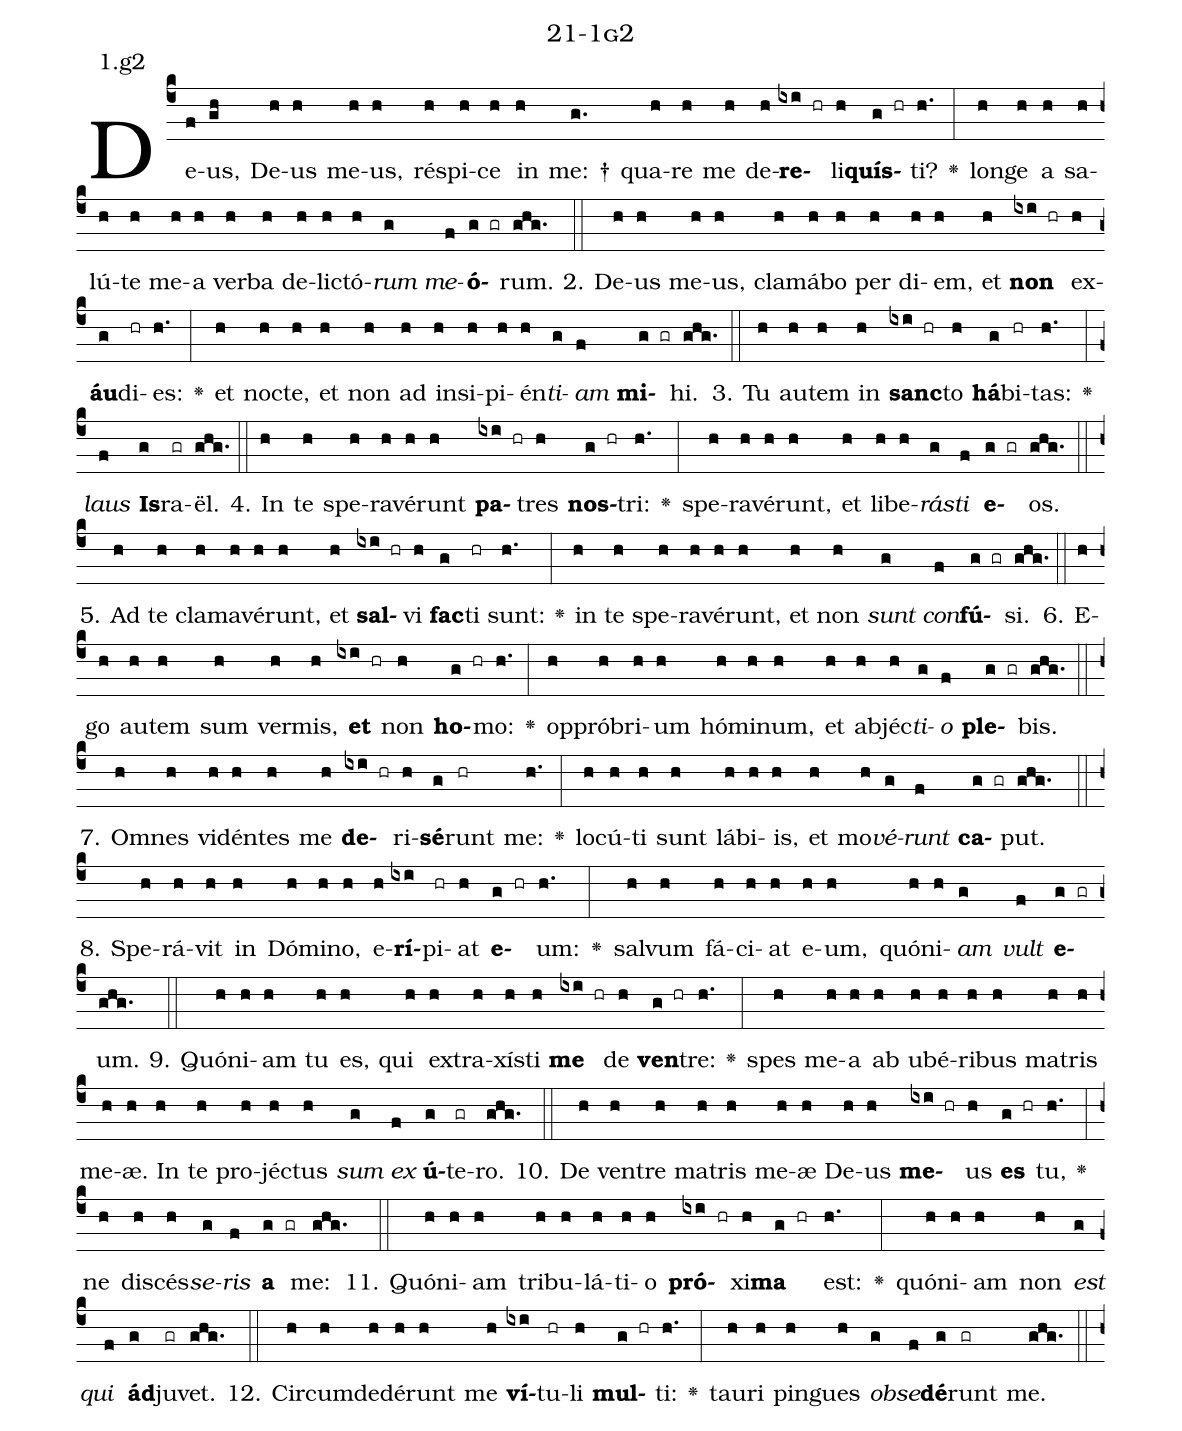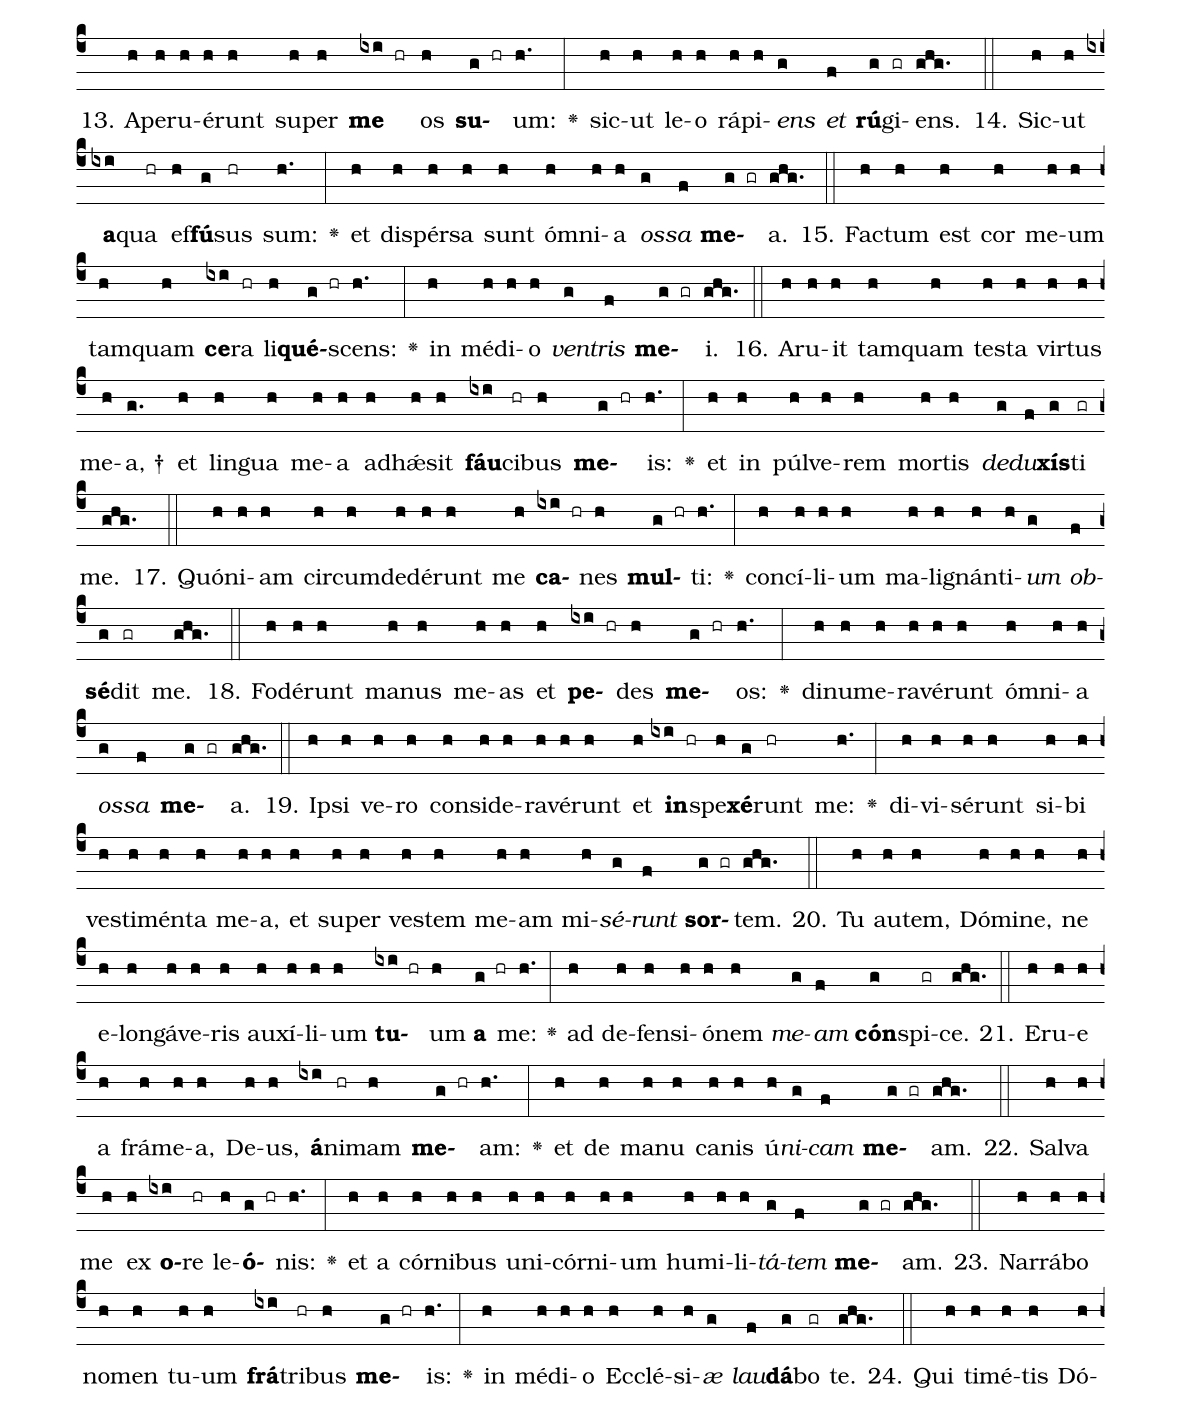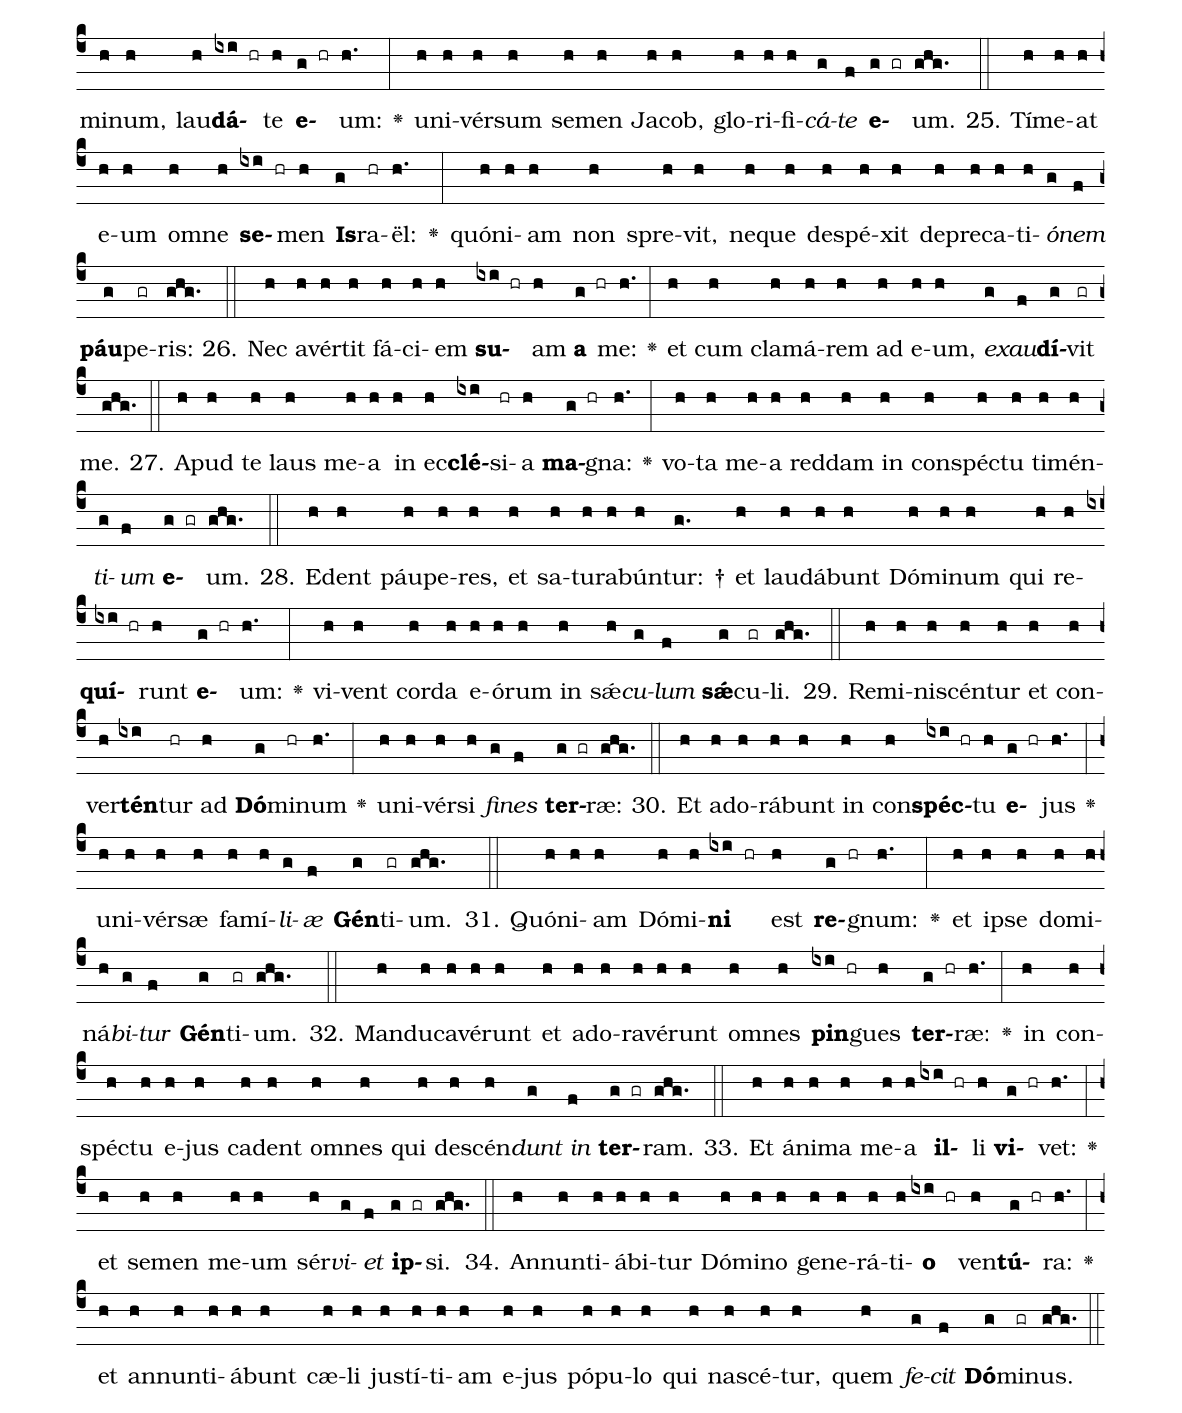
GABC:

name: 21-1g2;
annotation: 1.g2;
%%
(c4)De(f)us,(gh) De(h)us(h) me(h)us,(h) ré(h)spi(h)ce(h) in(h) me: †(g.) qua(h)re(h) me(h) de(h)<b>re</b>(ixi hr)li(h)<b>quís</b>(g hr)ti?(h.) <v>\greheightstar</v>(:) lon(h)ge(h) a(h) sa(h)lú(h)te(h) me(h)a(h) ver(h)ba(h) de(h)lic(h)tó(h)<i>rum</i>(g) <i>me</i>(f)<b>ó</b>(g gr)rum.(ghg.) (::)
2. De(h)us(h) me(h)us,(h) cla(h)má(h)bo(h) per(h) di(h)em,(h) et(h) <b>non</b>(ixi hr) ex(h)<b>áu</b>(g)di(hr)es:(h.) <v>\greheightstar</v>(:) et(h) noc(h)te,(h) et(h) non(h) ad(h) in(h)si(h)pi(h)én(h)<i>ti</i>(g)<i>am</i>(f) <b>mi</b>(g gr)hi.(ghg.) (::)
3. Tu(h) au(h)tem(h) in(h) <b>sanc</b>(ixi hr)to(h) <b>há</b>(g)bi(hr)tas:(h.) <v>\greheightstar</v>(:) <i>laus</i>(f) <b>Is</b>(g)ra(gr)ël.(ghg.) (::)
4. In(h) te(h) spe(h)ra(h)vé(h)runt(h) <b>pa</b>(ixi hr)tres(h) <b>nos</b>(g hr)tri:(h.) <v>\greheightstar</v>(:) spe(h)ra(h)vé(h)runt,(h) et(h) li(h)be(h)<i>rás</i>(g)<i>ti</i>(f) <b>e</b>(g gr)os.(ghg.) (::)
5. Ad(h) te(h) cla(h)ma(h)vé(h)runt,(h) et(h) <b>sal</b>(ixi hr)vi(h) <b>fac</b>(g)ti(hr) sunt:(h.) <v>\greheightstar</v>(:) in(h) te(h) spe(h)ra(h)vé(h)runt,(h) et(h) non(h) <i>sunt</i>(g) <i>con</i>(f)<b>fú</b>(g gr)si.(ghg.) (::)
6. E(h)go(h) au(h)tem(h) sum(h) ver(h)mis,(h) <b>et</b>(ixi hr) non(h) <b>ho</b>(g hr)mo:(h.) <v>\greheightstar</v>(:) op(h)pró(h)bri(h)um(h) hó(h)mi(h)num,(h) et(h) ab(h)jéc(h)<i>ti</i>(g)<i>o</i>(f) <b>ple</b>(g gr)bis.(ghg.) (::)
7. Om(h)nes(h) vi(h)dén(h)tes(h) me(h) <b>de</b>(ixi hr)ri(h)<b>sé</b>(g)runt(hr) me:(h.) <v>\greheightstar</v>(:) lo(h)cú(h)ti(h) sunt(h) lá(h)bi(h)is,(h) et(h) mo(h)<i>vé</i>(g)<i>runt</i>(f) <b>ca</b>(g gr)put.(ghg.) (::)
8. Spe(h)rá(h)vit(h) in(h) Dó(h)mi(h)no,(h) e(h)<b>rí</b>(ixi)pi(hr)at(h) <b>e</b>(g hr)um:(h.) <v>\greheightstar</v>(:) sal(h)vum(h) fá(h)ci(h)at(h) e(h)um,(h) quón(h)i(h)<i>am</i>(g) <i>vult</i>(f) <b>e</b>(g gr)um.(ghg.) (::)
9. Quón(h)i(h)am(h) tu(h) es,(h) qui(h) ex(h)tra(h)xís(h)ti(h) <b>me</b>(ixi hr) de(h) <b>ven</b>(g hr)tre:(h.) <v>\greheightstar</v>(:) spes(h) me(h)a(h) ab(h) u(h)bé(h)ri(h)bus(h) ma(h)tris(h) me(h)æ.(h) In(h) te(h) pro(h)jéc(h)tus(h) <i>sum</i>(g) <i>ex</i>(f) <b>ú</b>(g)te(gr)ro.(ghg.) (::)
10. De(h) ven(h)tre(h) ma(h)tris(h) me(h)æ(h) De(h)us(h) <b>me</b>(ixi hr)us(h) <b>es</b>(g hr) tu,(h.) <v>\greheightstar</v>(:) ne(h) di(h)scés(h)<i>se</i>(g)<i>ris</i>(f) <b>a</b>(g gr) me:(ghg.) (::)
11. Quón(h)i(h)am(h) tri(h)bu(h)lá(h)ti(h)o(h) <b>pró</b>(ixi hr)xi(h)<b>ma</b>(g hr) est:(h.) <v>\greheightstar</v>(:) quón(h)i(h)am(h) non(h) <i>est</i>(g) <i>qui</i>(f) <b>ád</b>(g)ju(gr)vet.(ghg.) (::)
12. Cir(h)cum(h)de(h)dé(h)runt(h) me(h) <b>ví</b>(ixi)tu(hr)li(h) <b>mul</b>(g hr)ti:(h.) <v>\greheightstar</v>(:) tau(h)ri(h) pin(h)gues(h) <i>ob</i>(g)<i>se</i>(f)<b>dé</b>(g)runt(gr) me.(ghg.) (::)
13. A(h)pe(h)ru(h)é(h)runt(h) su(h)per(h) <b>me</b>(ixi hr) os(h) <b>su</b>(g hr)um:(h.) <v>\greheightstar</v>(:) sic(h)ut(h) le(h)o(h) rá(h)pi(h)<i>ens</i>(g) <i>et</i>(f) <b>rú</b>(g)gi(gr)ens.(ghg.) (::)
14. Sic(h)ut(h) <b>a</b>(ixi)qua(hr) ef(h)<b>fú</b>(g)sus(hr) sum:(h.) <v>\greheightstar</v>(:) et(h) di(h)spér(h)sa(h) sunt(h) óm(h)ni(h)a(h) <i>os</i>(g)<i>sa</i>(f) <b>me</b>(g gr)a.(ghg.) (::)
15. Fac(h)tum(h) est(h) cor(h) me(h)um(h) tam(h)quam(h) <b>ce</b>(ixi)ra(hr) li(h)<b>qué</b>(g hr)scens:(h.) <v>\greheightstar</v>(:) in(h) mé(h)di(h)o(h) <i>ven</i>(g)<i>tris</i>(f) <b>me</b>(g gr)i.(ghg.) (::)
16. A(h)ru(h)it(h) tam(h)quam(h) tes(h)ta(h) vir(h)tus(h) me(h)a, †(g.) et(h) lin(h)gua(h) me(h)a(h) ad(h)hǽ(h)sit(h) <b>fáu</b>(ixi)ci(hr)bus(h) <b>me</b>(g hr)is:(h.) <v>\greheightstar</v>(:) et(h) in(h) púl(h)ve(h)rem(h) mor(h)tis(h) <i>de</i>(g)<i>du</i>(f)<b>xís</b>(g)ti(gr) me.(ghg.) (::)
17. Quón(h)i(h)am(h) cir(h)cum(h)de(h)dé(h)runt(h) me(h) <b>ca</b>(ixi hr)nes(h) <b>mul</b>(g hr)ti:(h.) <v>\greheightstar</v>(:) con(h)cí(h)li(h)um(h) ma(h)li(h)gnán(h)ti(h)<i>um</i>(g) <i>ob</i>(f)<b>sé</b>(g)dit(gr) me.(ghg.) (::)
18. Fo(h)dé(h)runt(h) ma(h)nus(h) me(h)as(h) et(h) <b>pe</b>(ixi hr)des(h) <b>me</b>(g hr)os:(h.) <v>\greheightstar</v>(:) di(h)nu(h)me(h)ra(h)vé(h)runt(h) óm(h)ni(h)a(h) <i>os</i>(g)<i>sa</i>(f) <b>me</b>(g gr)a.(ghg.) (::)
19. Ip(h)si(h) ve(h)ro(h) con(h)si(h)de(h)ra(h)vé(h)runt(h) et(h) <b>in</b>(ixi hr)spe(h)<b>xé</b>(g)runt(hr) me:(h.) <v>\greheightstar</v>(:) di(h)vi(h)sé(h)runt(h) si(h)bi(h) ves(h)ti(h)mén(h)ta(h) me(h)a,(h) et(h) su(h)per(h) ves(h)tem(h) me(h)am(h) mi(h)<i>sé</i>(g)<i>runt</i>(f) <b>sor</b>(g gr)tem.(ghg.) (::)
20. Tu(h) au(h)tem,(h) Dó(h)mi(h)ne,(h) ne(h) e(h)lon(h)gá(h)ve(h)ris(h) au(h)xí(h)li(h)um(h) <b>tu</b>(ixi hr)um(h) <b>a</b>(g hr) me:(h.) <v>\greheightstar</v>(:) ad(h) de(h)fen(h)si(h)ó(h)nem(h) <i>me</i>(g)<i>am</i>(f) <b>cón</b>(g)spi(gr)ce.(ghg.) (::)
21. E(h)ru(h)e(h) a(h) frá(h)me(h)a,(h) De(h)us,(h) <b>á</b>(ixi)ni(hr)mam(h) <b>me</b>(g hr)am:(h.) <v>\greheightstar</v>(:) et(h) de(h) ma(h)nu(h) ca(h)nis(h) ú(h)<i>ni</i>(g)<i>cam</i>(f) <b>me</b>(g gr)am.(ghg.) (::)
22. Sal(h)va(h) me(h) ex(h) <b>o</b>(ixi)re(hr) le(h)<b>ó</b>(g hr)nis:(h.) <v>\greheightstar</v>(:) et(h) a(h) cór(h)ni(h)bus(h) u(h)ni(h)cór(h)ni(h)um(h) hu(h)mi(h)li(h)<i>tá</i>(g)<i>tem</i>(f) <b>me</b>(g gr)am.(ghg.) (::)
23. Nar(h)rá(h)bo(h) no(h)men(h) tu(h)um(h) <b>frá</b>(ixi)tri(hr)bus(h) <b>me</b>(g hr)is:(h.) <v>\greheightstar</v>(:) in(h) mé(h)di(h)o(h) Ec(h)clé(h)si(h)<i>æ</i>(g) <i>lau</i>(f)<b>dá</b>(g)bo(gr) te.(ghg.) (::)
24. Qui(h) ti(h)mé(h)tis(h) Dó(h)mi(h)num,(h) lau(h)<b>dá</b>(ixi hr)te(h) <b>e</b>(g hr)um:(h.) <v>\greheightstar</v>(:) u(h)ni(h)vér(h)sum(h) se(h)men(h) Ja(h)cob,(h) glo(h)ri(h)fi(h)<i>cá</i>(g)<i>te</i>(f) <b>e</b>(g gr)um.(ghg.) (::)
25. Tí(h)me(h)at(h) e(h)um(h) om(h)ne(h) <b>se</b>(ixi hr)men(h) <b>Is</b>(g)ra(hr)ël:(h.) <v>\greheightstar</v>(:) quón(h)i(h)am(h) non(h) spre(h)vit,(h) ne(h)que(h) de(h)spé(h)xit(h) de(h)pre(h)ca(h)ti(h)<i>ó</i>(g)<i>nem</i>(f) <b>páu</b>(g)pe(gr)ris:(ghg.) (::)
26. Nec(h) a(h)vér(h)tit(h) fá(h)ci(h)em(h) <b>su</b>(ixi hr)am(h) <b>a</b>(g hr) me:(h.) <v>\greheightstar</v>(:) et(h) cum(h) cla(h)má(h)rem(h) ad(h) e(h)um,(h) <i>ex</i>(g)<i>au</i>(f)<b>dí</b>(g)vit(gr) me.(ghg.) (::)
27. A(h)pud(h) te(h) laus(h) me(h)a(h) in(h) ec(h)<b>clé</b>(ixi)si(hr)a(h) <b>ma</b>(g hr)gna:(h.) <v>\greheightstar</v>(:) vo(h)ta(h) me(h)a(h) red(h)dam(h) in(h) con(h)spéc(h)tu(h) ti(h)mén(h)<i>ti</i>(g)<i>um</i>(f) <b>e</b>(g gr)um.(ghg.) (::)
28. E(h)dent(h) páu(h)pe(h)res,(h) et(h) sa(h)tu(h)ra(h)bún(h)tur: †(g.) et(h) lau(h)dá(h)bunt(h) Dó(h)mi(h)num(h) qui(h) re(h)<b>quí</b>(ixi hr)runt(h) <b>e</b>(g hr)um:(h.) <v>\greheightstar</v>(:) vi(h)vent(h) cor(h)da(h) e(h)ó(h)rum(h) in(h) sǽ(h)<i>cu</i>(g)<i>lum</i>(f) <b>sǽ</b>(g)cu(gr)li.(ghg.) (::)
29. Re(h)mi(h)ni(h)scén(h)tur(h) et(h) con(h)ver(h)<b>tén</b>(ixi)tur(hr) ad(h) <b>Dó</b>(g)mi(hr)num(h.) <v>\greheightstar</v>(:) u(h)ni(h)vér(h)si(h) <i>fi</i>(g)<i>nes</i>(f) <b>ter</b>(g gr)ræ:(ghg.) (::)
30. Et(h) ad(h)o(h)rá(h)bunt(h) in(h) con(h)<b>spéc</b>(ixi hr)tu(h) <b>e</b>(g hr)jus(h.) <v>\greheightstar</v>(:) u(h)ni(h)vér(h)sæ(h) fa(h)mí(h)<i>li</i>(g)<i>æ</i>(f) <b>Gén</b>(g)ti(gr)um.(ghg.) (::)
31. Quón(h)i(h)am(h) Dó(h)mi(h)<b>ni</b>(ixi hr) est(h) <b>re</b>(g hr)gnum:(h.) <v>\greheightstar</v>(:) et(h) ip(h)se(h) do(h)mi(h)ná(h)<i>bi</i>(g)<i>tur</i>(f) <b>Gén</b>(g)ti(gr)um.(ghg.) (::)
32. Man(h)du(h)ca(h)vé(h)runt(h) et(h) ad(h)o(h)ra(h)vé(h)runt(h) om(h)nes(h) <b>pin</b>(ixi hr)gues(h) <b>ter</b>(g hr)ræ:(h.) <v>\greheightstar</v>(:) in(h) con(h)spéc(h)tu(h) e(h)jus(h) ca(h)dent(h) om(h)nes(h) qui(h) de(h)scén(h)<i>dunt</i>(g) <i>in</i>(f) <b>ter</b>(g gr)ram.(ghg.) (::)
33. Et(h) á(h)ni(h)ma(h) me(h)a(h) <b>il</b>(ixi hr)li(h) <b>vi</b>(g hr)vet:(h.) <v>\greheightstar</v>(:) et(h) se(h)men(h) me(h)um(h) sér(h)<i>vi</i>(g)<i>et</i>(f) <b>ip</b>(g gr)si.(ghg.) (::)
34. An(h)nun(h)ti(h)á(h)bi(h)tur(h) Dó(h)mi(h)no(h) ge(h)ne(h)rá(h)ti(h)<b>o</b>(ixi hr) ven(h)<b>tú</b>(g hr)ra:(h.) <v>\greheightstar</v>(:) et(h) an(h)nun(h)ti(h)á(h)bunt(h) cæ(h)li(h) jus(h)tí(h)ti(h)am(h) e(h)jus(h) pó(h)pu(h)lo(h) qui(h) na(h)scé(h)tur,(h) quem(h) <i>fe</i>(g)<i>cit</i>(f) <b>Dó</b>(g)mi(gr)nus.(ghg.) (::)
